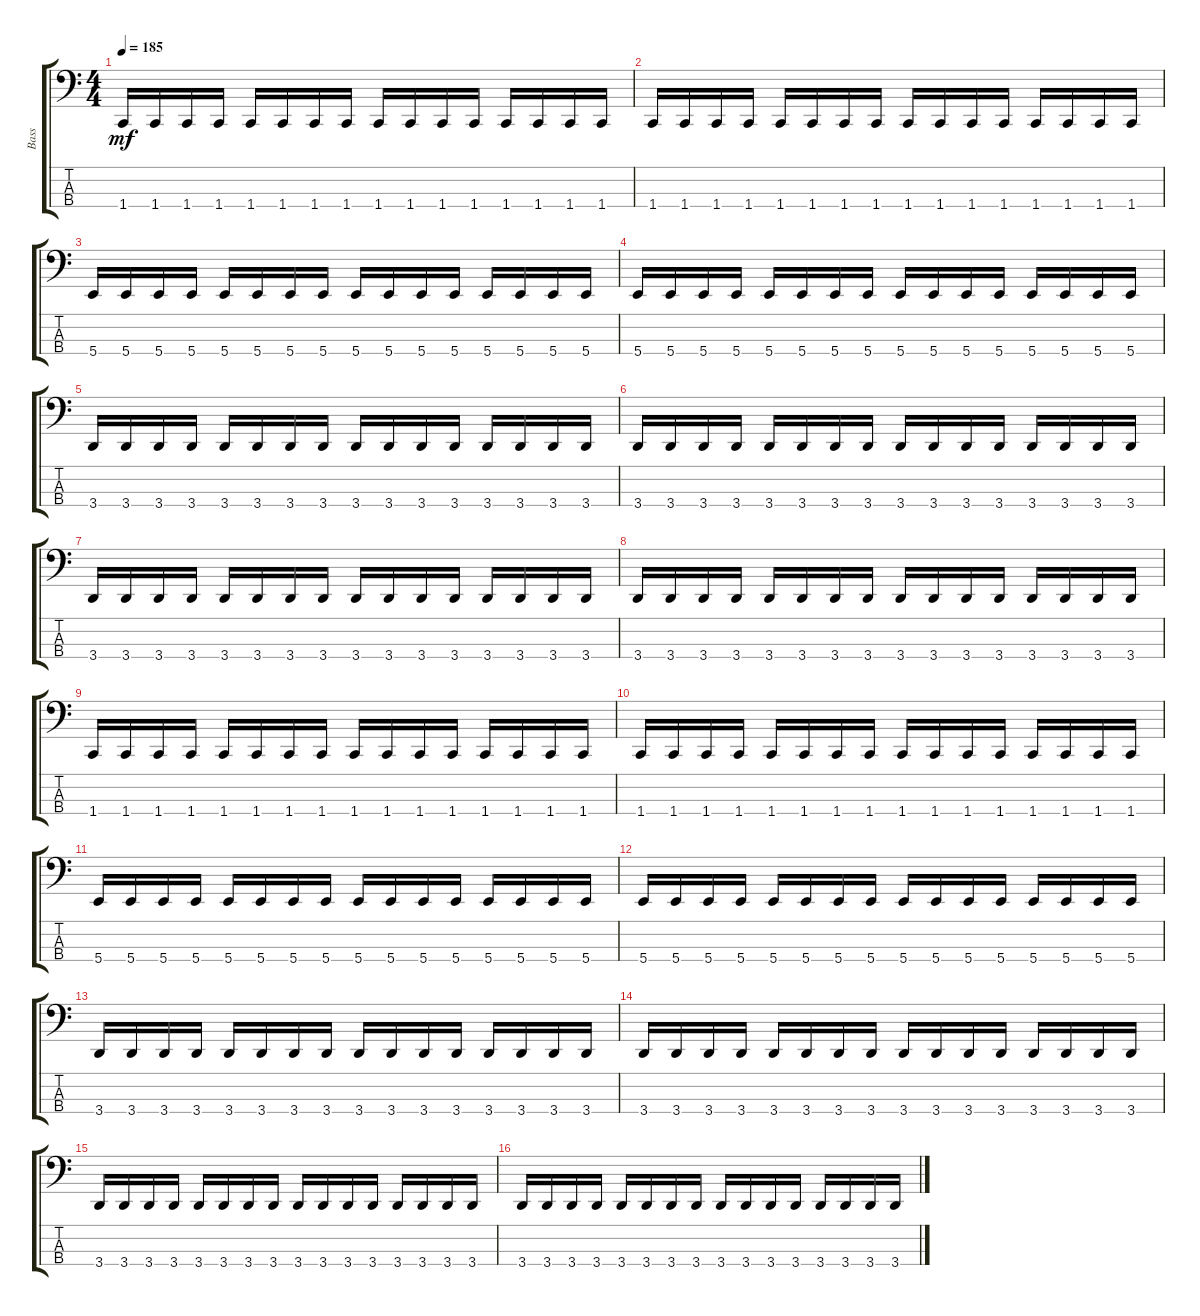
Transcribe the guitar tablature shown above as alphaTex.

\track ("Bass" "Bass") {instrument electricbassfinger}
\staff {score tabs}
\tuning (D2 A1 E1 B0) {hide}
\ts (4 4)
\tempo 185
\clef f4
\ks c
1.4.16{dy mf} 1.4.16 1.4.16 1.4.16 1.4.16 1.4.16 1.4.16 1.4.16 1.4.16 1.4.16 1.4.16 1.4.16 1.4.16 1.4.16 1.4.16 1.4.16 |
1.4.16 1.4.16 1.4.16 1.4.16 1.4.16 1.4.16 1.4.16 1.4.16 1.4.16 1.4.16 1.4.16 1.4.16 1.4.16 1.4.16 1.4.16 1.4.16 |
5.4.16 5.4.16 5.4.16 5.4.16 5.4.16 5.4.16 5.4.16 5.4.16 5.4.16 5.4.16 5.4.16 5.4.16 5.4.16 5.4.16 5.4.16 5.4.16 |
5.4.16 5.4.16 5.4.16 5.4.16 5.4.16 5.4.16 5.4.16 5.4.16 5.4.16 5.4.16 5.4.16 5.4.16 5.4.16 5.4.16 5.4.16 5.4.16 |
3.4.16 3.4.16 3.4.16 3.4.16 3.4.16 3.4.16 3.4.16 3.4.16 3.4.16 3.4.16 3.4.16 3.4.16 3.4.16 3.4.16 3.4.16 3.4.16 |
3.4.16 3.4.16 3.4.16 3.4.16 3.4.16 3.4.16 3.4.16 3.4.16 3.4.16 3.4.16 3.4.16 3.4.16 3.4.16 3.4.16 3.4.16 3.4.16 |
3.4.16 3.4.16 3.4.16 3.4.16 3.4.16 3.4.16 3.4.16 3.4.16 3.4.16 3.4.16 3.4.16 3.4.16 3.4.16 3.4.16 3.4.16 3.4.16 |
3.4.16 3.4.16 3.4.16 3.4.16 3.4.16 3.4.16 3.4.16 3.4.16 3.4.16 3.4.16 3.4.16 3.4.16 3.4.16 3.4.16 3.4.16 3.4.16 |
1.4.16 1.4.16 1.4.16 1.4.16 1.4.16 1.4.16 1.4.16 1.4.16 1.4.16 1.4.16 1.4.16 1.4.16 1.4.16 1.4.16 1.4.16 1.4.16 |
1.4.16 1.4.16 1.4.16 1.4.16 1.4.16 1.4.16 1.4.16 1.4.16 1.4.16 1.4.16 1.4.16 1.4.16 1.4.16 1.4.16 1.4.16 1.4.16 |
5.4.16 5.4.16 5.4.16 5.4.16 5.4.16 5.4.16 5.4.16 5.4.16 5.4.16 5.4.16 5.4.16 5.4.16 5.4.16 5.4.16 5.4.16 5.4.16 |
5.4.16 5.4.16 5.4.16 5.4.16 5.4.16 5.4.16 5.4.16 5.4.16 5.4.16 5.4.16 5.4.16 5.4.16 5.4.16 5.4.16 5.4.16 5.4.16 |
3.4.16 3.4.16 3.4.16 3.4.16 3.4.16 3.4.16 3.4.16 3.4.16 3.4.16 3.4.16 3.4.16 3.4.16 3.4.16 3.4.16 3.4.16 3.4.16 |
3.4.16 3.4.16 3.4.16 3.4.16 3.4.16 3.4.16 3.4.16 3.4.16 3.4.16 3.4.16 3.4.16 3.4.16 3.4.16 3.4.16 3.4.16 3.4.16 |
3.4.16 3.4.16 3.4.16 3.4.16 3.4.16 3.4.16 3.4.16 3.4.16 3.4.16 3.4.16 3.4.16 3.4.16 3.4.16 3.4.16 3.4.16 3.4.16 |
3.4.16 3.4.16 3.4.16 3.4.16 3.4.16 3.4.16 3.4.16 3.4.16 3.4.16 3.4.16 3.4.16 3.4.16 3.4.16 3.4.16 3.4.16 3.4.16
